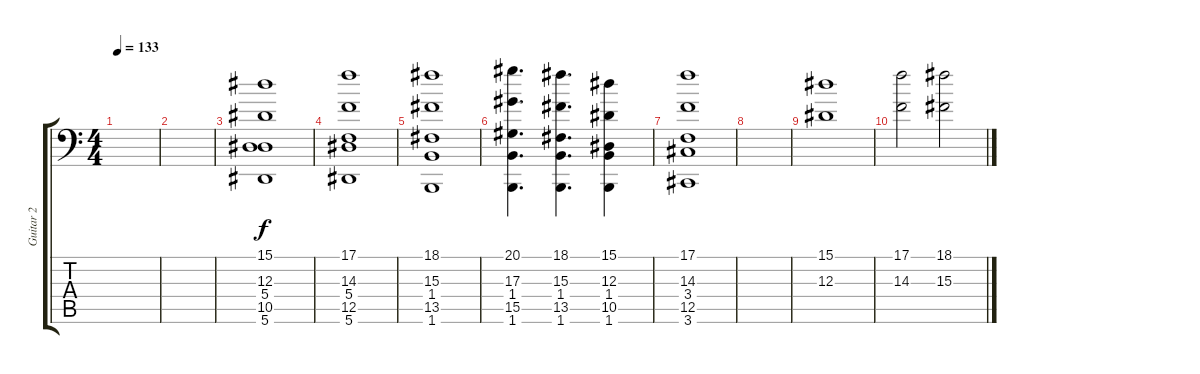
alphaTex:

\track ("Guitar 2" "Guitar 2") {instrument stringensemble1}
\staff {score tabs}
\tuning (C4 G3 Eb3 Bb2 F2 Bb1) {hide}
\ts (4 4)
\tempo 133
\clef f4
\ks c
|
|
(15.1 12.3 5.4 10.5 5.6).1 |
(17.1 14.3 5.4 12.5 5.6).1 |
(18.1 15.3 1.4 13.5 1.6).1 |
(20.1 17.3 1.4 15.5 1.6).4{d} (18.1 15.3 1.4 13.5 1.6).4{d} (15.1 12.3 1.4 10.5 1.6).4 |
(17.1 14.3 3.4 12.5 3.6).1 |
|
(15.1 12.3).1 |
(17.1 14.3).2 (18.1 15.3).2
